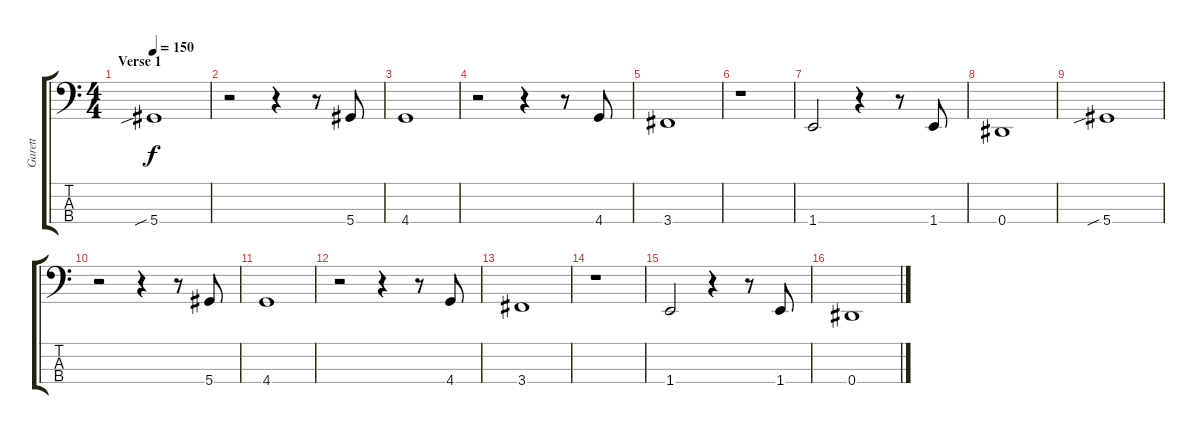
\track ("Garett" "Garett") {instrument electricbasspick}
\staff {score tabs}
\tuning (Gb2 Db2 Ab1 Eb1) {hide}
\ts (4 4)
\section ("" "Verse 1")
\tempo 150
\clef f4
\ks c
5.4{sib}.1{dy f} |
r.2 r.4 r.8 5.4.8 |
4.4.1 |
r.2 r.4 r.8 4.4.8 |
3.4.1 |
r.1 |
1.4.2 r.4 r.8 1.4.8 |
0.4.1 |
5.4{sib}.1 |
r.2 r.4 r.8 5.4.8 |
4.4.1 |
r.2 r.4 r.8 4.4.8 |
3.4.1 |
r.1 |
1.4.2 r.4 r.8 1.4.8 |
0.4.1
